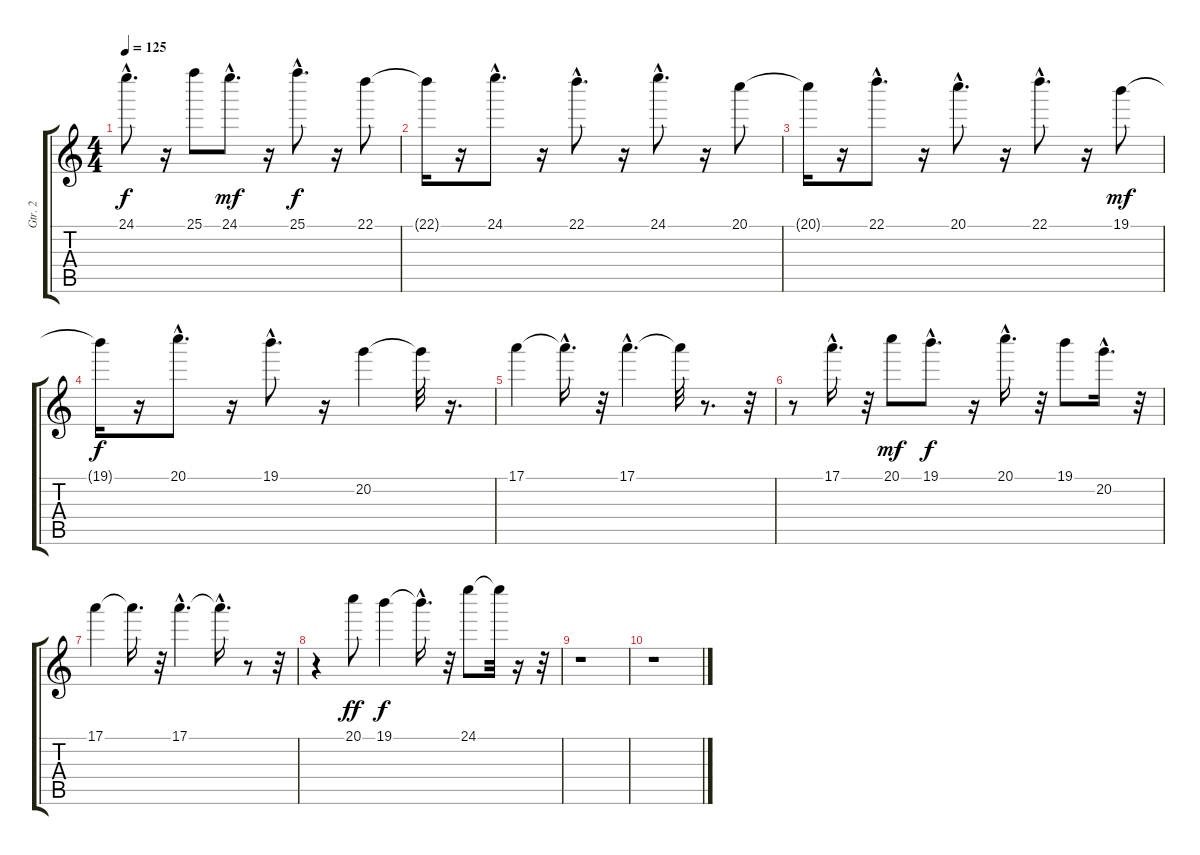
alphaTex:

\track ("Gtr. 2" "Gtr. 2") {instrument electricguitarclean}
\staff {score tabs}
\tuning (E4 B3 G3 D3 A2 E2) {hide}
\ts (4 4)
\tempo 125
\clef g2
\ks c
24.1{hac}.8{d dy f} r.16 25.1.8 24.1{hac}.8{d dy mf} r.16 25.1{hac}.8{d dy f} r.16 22.1.8 |
22.1{t}.16 r.16 24.1{hac}.8{d} r.16 22.1{hac}.8{d} r.16 24.1{hac}.8{d} r.16 20.1.8 |
20.1{t}.16 r.16 22.1{hac}.8{d} r.16 20.1{hac}.8{d} r.16 22.1{hac}.8{d} r.16 19.1.8{dy mf} |
19.1{t}.16{dy f} r.16 20.1{hac}.8{d} r.16 19.1{hac}.8{d} r.16 20.2.4 20.2{t}.32 r.16{d} |
17.1.4 17.1{hac t}.16{d} r.32 17.1{hac}.4{d} 17.1{t}.32 r.8{d} r.32 |
r.8 17.1{hac}.16{d} r.32 20.1.8{dy mf} 19.1{hac}.8{d dy f} r.16 20.1{hac}.16{d} r.32 19.1.8 20.2{hac}.16{d} r.32 |
17.1.4 17.1{t}.16{d} r.32 17.1{hac}.4{d} 17.1{hac t}.16{d} r.8 r.32 |
r.4 20.1.8{dy ff} 19.1.4{dy f} 19.1{hac t}.16{d} r.32 24.1.8 24.1{t}.32 r.16 r.32 |
r.1 |
r.1
